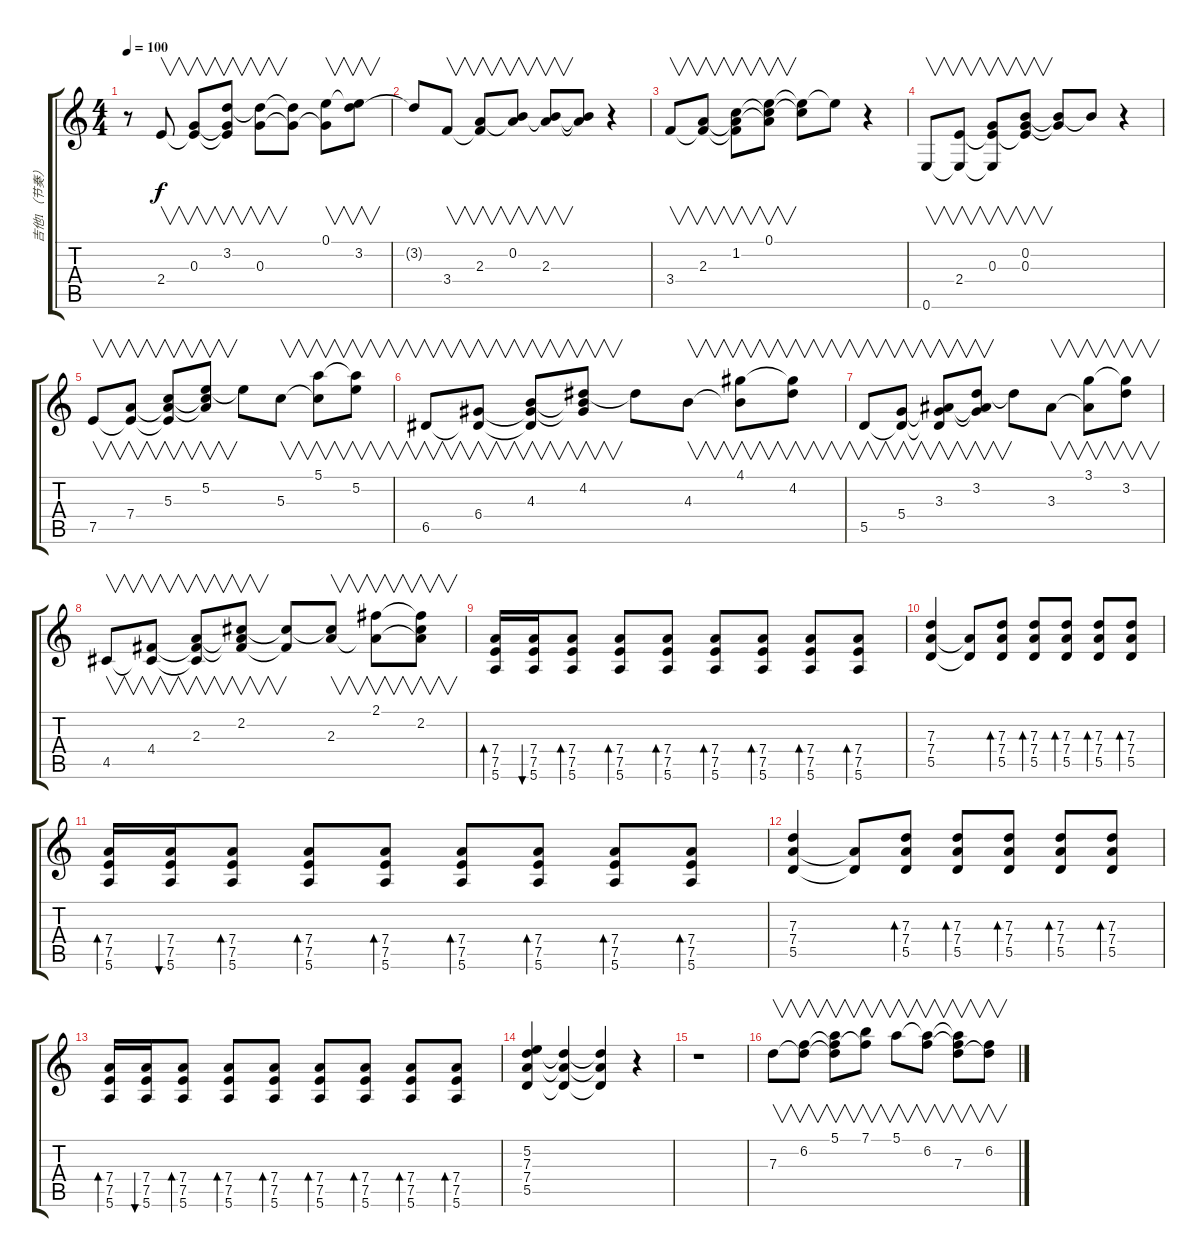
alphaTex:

\track ("吉他1（节奏）" "吉他1（节奏）") {instrument electricguitarclean}
\staff {score tabs}
\tuning (E4 B3 G3 D3 A2 E2) {hide}
\ts (4 4)
\tempo 100
\clef g2
\ks c
r.8{dy f} 2.4.8{v} (0.3 2.4{t}).8{v} (3.2 0.3{t} 2.4{t}).8{v} (3.2{t} 0.3).8{v} (3.2{t} 0.3{t}).8 (0.1 0.3{t}).8{v} (0.1{t} 3.2).8{v} |
3.2{t}.8 3.4.8{v} (2.3 3.4{t}).8{v} (0.2 2.3{t}).8{v} (0.2{t} 2.3).8{v} (0.2{t} 2.3{t}).8 r.4 |
3.4.8{v} (2.3 3.4{t}).8{v} (1.2 2.3{t} 3.4{t}).8{v} (0.1 1.2{t} 2.3{t}).8{v} (0.1{t} 1.2{t}).8 0.1{t}.8 r.4 |
0.6.8{v} (2.4 0.6{t}).8{v} (0.3 2.4{t} 0.6{t}).8{v} (0.2 0.3 2.4{t}).8{v} (0.2{t} 0.3{t}).8 0.2{t}.8 r.4 |
7.5.8{v} (7.4 7.5{t}).8{v} (5.3 7.4{t} 7.5{t}).8{v} (5.2 5.3{t} 7.4{t}).8{v} 5.2{t}.8 5.3.8{v} (5.1 5.3{t}).8{v} (5.1{t} 5.2).8{v} |
6.5.8{v} (6.4 6.5{t}).8{v} (4.3 6.4{t} 6.5{t}).8{v} (4.2 4.3{t} 6.4{t}).8{v} 4.2{t}.8 4.3.8{v} (4.1 4.3{t}).8{v} (4.1{t} 4.2).8{v} |
5.5.8{v} (5.4 5.5{t}).8{v} (3.3 5.4{t} 5.5{t}).8{v} (3.2 3.3{t} 5.4{t}).8{v} 3.2{t}.8 3.3.8{v} (3.1 3.3{t}).8{v} (3.1{t} 3.2).8{v} |
4.5.8{v} (4.4 4.5{t}).8{v} (2.3 4.4{t} 4.5{t}).8{v} (2.2 2.3{t} 4.4{t}).8{v} (2.2{t} 4.4{t}).8 (2.2{t} 2.3).8{v} (2.1 2.3{t}).8{v} (2.1{t} 2.2 2.3{t}).8{v} |
(7.4 7.5 5.6).16{bd 30 instrument distortionguitar} (7.4 7.5 5.6).16{bu 30} (7.4 7.5 5.6).8{bd 30} (7.4 7.5 5.6).8{bd 30} (7.4 7.5 5.6).8{bd 30} (7.4 7.5 5.6).8{bd 30} (7.4 7.5 5.6).8{bd 30} (7.4 7.5 5.6).8{bd 30} (7.4 7.5 5.6).8{bd 30} |
(7.3 7.4 5.5).4 (7.4{t} 5.5{t}).8 (7.3 7.4 5.5).8{bd 30} (7.3 7.4 5.5).8{bd 30} (7.3 7.4 5.5).8{bd 30} (7.3 7.4 5.5).8{bd 30} (7.3 7.4 5.5).8{bd 30} |
(7.4 7.5 5.6).16{bd 30 instrument distortionguitar} (7.4 7.5 5.6).16{bu 30} (7.4 7.5 5.6).8{bd 30} (7.4 7.5 5.6).8{bd 30} (7.4 7.5 5.6).8{bd 30} (7.4 7.5 5.6).8{bd 30} (7.4 7.5 5.6).8{bd 30} (7.4 7.5 5.6).8{bd 30} (7.4 7.5 5.6).8{bd 30} |
(7.3 7.4 5.5).4 (7.4{t} 5.5{t}).8 (7.3 7.4 5.5).8{bd 30} (7.3 7.4 5.5).8{bd 30} (7.3 7.4 5.5).8{bd 30} (7.3 7.4 5.5).8{bd 30} (7.3 7.4 5.5).8{bd 30} |
(7.4 7.5 5.6).16{bd 30 instrument distortionguitar} (7.4 7.5 5.6).16{bu 30} (7.4 7.5 5.6).8{bd 30} (7.4 7.5 5.6).8{bd 30} (7.4 7.5 5.6).8{bd 30} (7.4 7.5 5.6).8{bd 30} (7.4 7.5 5.6).8{bd 30} (7.4 7.5 5.6).8{bd 30} (7.4 7.5 5.6).8{bd 30} |
(5.2 7.3 7.4 5.5).4 (7.3{t} 7.4{t} 5.5{t}).4 (7.3{t} 7.4{t} 5.5{t}).4 r.4 |
r.1 |
7.3.8{v instrument electricguitarclean} (6.2 7.3{t}).8{v} (5.1 6.2{t} 7.3{t}).8{v} (7.1 6.2{t}).8{v} 5.1.8{v} (5.1{t} 6.2).8{v} (5.1{t} 6.2{t} 7.3).8{v} (6.2 7.3{t}).8{v}
